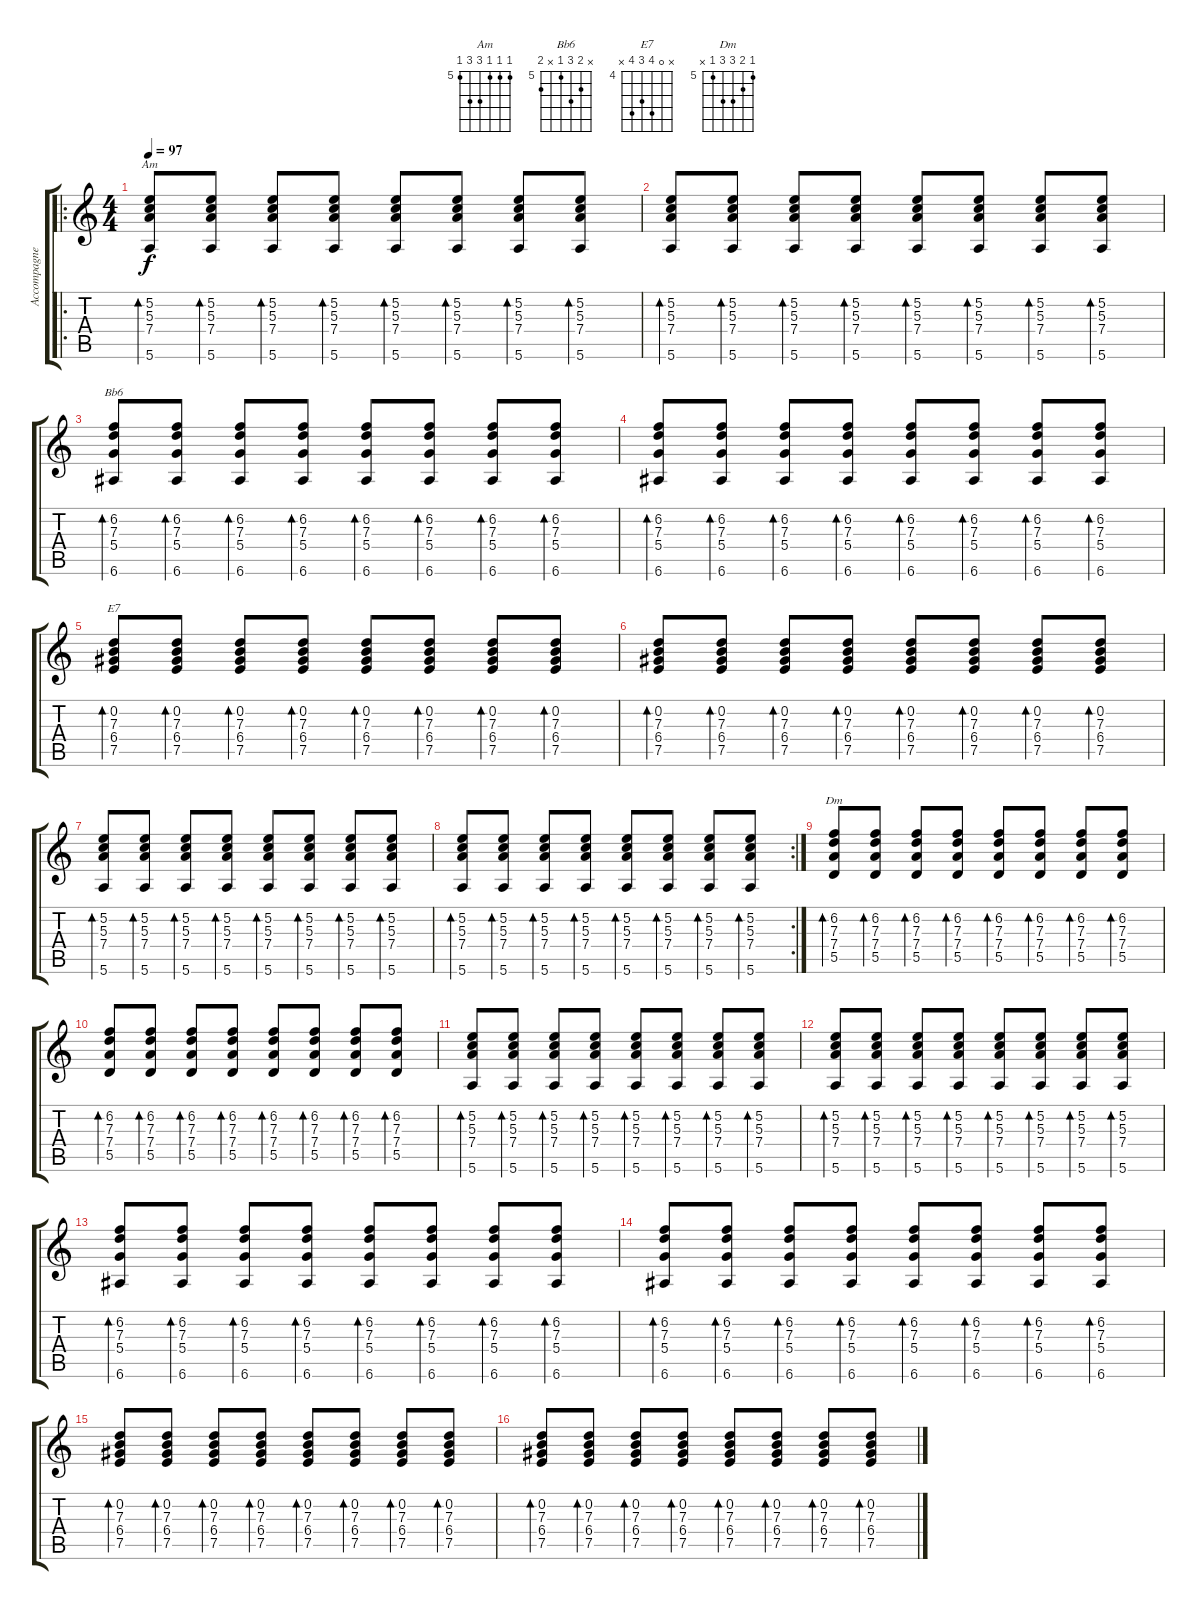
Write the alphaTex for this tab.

\track ("Accompagnement" "Accompagne") {instrument acousticguitarnylon}
\staff {score tabs}
\tuning (E4 B3 G3 D3 A2 E2) {hide}
\chord ("Am" 5 5 5 7 7 5) {firstfret 5}
\chord ("Bb6" x 6 7 5 x 6) {firstfret 5}
\chord ("E7" x 0 7 6 7 x) {firstfret 4}
\chord ("Dm" 5 6 7 7 5 x) {firstfret 5}
\ro
\ts (4 4)
\tempo 97
\clef g2
\ks c
(5.2 5.3 7.4 5.6).8{bd 120 ch "Am" dy f instrument acousticguitarnylon} (5.2 5.3 7.4 5.6).8{bd 120} (5.2 5.3 7.4 5.6).8{bd 120} (5.2 5.3 7.4 5.6).8{bd 120} (5.2 5.3 7.4 5.6).8{bd 120} (5.2 5.3 7.4 5.6).8{bd 120} (5.2 5.3 7.4 5.6).8{bd 120} (5.2 5.3 7.4 5.6).8{bd 120} |
(5.2 5.3 7.4 5.6).8{bd 120} (5.2 5.3 7.4 5.6).8{bd 120} (5.2 5.3 7.4 5.6).8{bd 120} (5.2 5.3 7.4 5.6).8{bd 120} (5.2 5.3 7.4 5.6).8{bd 120} (5.2 5.3 7.4 5.6).8{bd 120} (5.2 5.3 7.4 5.6).8{bd 120} (5.2 5.3 7.4 5.6).8{bd 120} |
(6.2 7.3 5.4 6.6).8{bd 120 ch "Bb6"} (6.2 7.3 5.4 6.6).8{bd 120} (6.2 7.3 5.4 6.6).8{bd 120} (6.2 7.3 5.4 6.6).8{bd 120} (6.2 7.3 5.4 6.6).8{bd 120} (6.2 7.3 5.4 6.6).8{bd 120} (6.2 7.3 5.4 6.6).8{bd 120} (6.2 7.3 5.4 6.6).8{bd 120} |
(6.2 7.3 5.4 6.6).8{bd 120} (6.2 7.3 5.4 6.6).8{bd 120} (6.2 7.3 5.4 6.6).8{bd 120} (6.2 7.3 5.4 6.6).8{bd 120} (6.2 7.3 5.4 6.6).8{bd 120} (6.2 7.3 5.4 6.6).8{bd 120} (6.2 7.3 5.4 6.6).8{bd 120} (6.2 7.3 5.4 6.6).8{bd 120} |
(0.2 7.3 6.4 7.5).8{bd 120 ch "E7"} (0.2 7.3 6.4 7.5).8{bd 120} (0.2 7.3 6.4 7.5).8{bd 120} (0.2 7.3 6.4 7.5).8{bd 120} (0.2 7.3 6.4 7.5).8{bd 120} (0.2 7.3 6.4 7.5).8{bd 120} (0.2 7.3 6.4 7.5).8{bd 120} (0.2 7.3 6.4 7.5).8{bd 120} |
(0.2 7.3 6.4 7.5).8{bd 120} (0.2 7.3 6.4 7.5).8{bd 120} (0.2 7.3 6.4 7.5).8{bd 120} (0.2 7.3 6.4 7.5).8{bd 120} (0.2 7.3 6.4 7.5).8{bd 120} (0.2 7.3 6.4 7.5).8{bd 120} (0.2 7.3 6.4 7.5).8{bd 120} (0.2 7.3 6.4 7.5).8{bd 120} |
(5.2 5.3 7.4 5.6).8{bd 120} (5.2 5.3 7.4 5.6).8{bd 120} (5.2 5.3 7.4 5.6).8{bd 120} (5.2 5.3 7.4 5.6).8{bd 120} (5.2 5.3 7.4 5.6).8{bd 120} (5.2 5.3 7.4 5.6).8{bd 120} (5.2 5.3 7.4 5.6).8{bd 120} (5.2 5.3 7.4 5.6).8{bd 120} |
\rc 2
(5.2 5.3 7.4 5.6).8{bd 120} (5.2 5.3 7.4 5.6).8{bd 120} (5.2 5.3 7.4 5.6).8{bd 120} (5.2 5.3 7.4 5.6).8{bd 120} (5.2 5.3 7.4 5.6).8{bd 120} (5.2 5.3 7.4 5.6).8{bd 120} (5.2 5.3 7.4 5.6).8{bd 120} (5.2 5.3 7.4 5.6).8{bd 120} |
(6.2 7.3 7.4 5.5).8{bd 120 ch "Dm"} (6.2 7.3 7.4 5.5).8{bd 120} (6.2 7.3 7.4 5.5).8{bd 120} (6.2 7.3 7.4 5.5).8{bd 120} (6.2 7.3 7.4 5.5).8{bd 120} (6.2 7.3 7.4 5.5).8{bd 120} (6.2 7.3 7.4 5.5).8{bd 120} (6.2 7.3 7.4 5.5).8{bd 120} |
(6.2 7.3 7.4 5.5).8{bd 120} (6.2 7.3 7.4 5.5).8{bd 120} (6.2 7.3 7.4 5.5).8{bd 120} (6.2 7.3 7.4 5.5).8{bd 120} (6.2 7.3 7.4 5.5).8{bd 120} (6.2 7.3 7.4 5.5).8{bd 120} (6.2 7.3 7.4 5.5).8{bd 120} (6.2 7.3 7.4 5.5).8{bd 120} |
(5.2 5.3 7.4 5.6).8{bd 120} (5.2 5.3 7.4 5.6).8{bd 120} (5.2 5.3 7.4 5.6).8{bd 120} (5.2 5.3 7.4 5.6).8{bd 120} (5.2 5.3 7.4 5.6).8{bd 120} (5.2 5.3 7.4 5.6).8{bd 120} (5.2 5.3 7.4 5.6).8{bd 120} (5.2 5.3 7.4 5.6).8{bd 120} |
(5.2 5.3 7.4 5.6).8{bd 120} (5.2 5.3 7.4 5.6).8{bd 120} (5.2 5.3 7.4 5.6).8{bd 120} (5.2 5.3 7.4 5.6).8{bd 120} (5.2 5.3 7.4 5.6).8{bd 120} (5.2 5.3 7.4 5.6).8{bd 120} (5.2 5.3 7.4 5.6).8{bd 120} (5.2 5.3 7.4 5.6).8{bd 120} |
(6.2 7.3 5.4 6.6).8{bd 120} (6.2 7.3 5.4 6.6).8{bd 120} (6.2 7.3 5.4 6.6).8{bd 120} (6.2 7.3 5.4 6.6).8{bd 120} (6.2 7.3 5.4 6.6).8{bd 120} (6.2 7.3 5.4 6.6).8{bd 120} (6.2 7.3 5.4 6.6).8{bd 120} (6.2 7.3 5.4 6.6).8{bd 120} |
(6.2 7.3 5.4 6.6).8{bd 120} (6.2 7.3 5.4 6.6).8{bd 120} (6.2 7.3 5.4 6.6).8{bd 120} (6.2 7.3 5.4 6.6).8{bd 120} (6.2 7.3 5.4 6.6).8{bd 120} (6.2 7.3 5.4 6.6).8{bd 120} (6.2 7.3 5.4 6.6).8{bd 120} (6.2 7.3 5.4 6.6).8{bd 120} |
(0.2 7.3 6.4 7.5).8{bd 120} (0.2 7.3 6.4 7.5).8{bd 120} (0.2 7.3 6.4 7.5).8{bd 120} (0.2 7.3 6.4 7.5).8{bd 120} (0.2 7.3 6.4 7.5).8{bd 120} (0.2 7.3 6.4 7.5).8{bd 120} (0.2 7.3 6.4 7.5).8{bd 120} (0.2 7.3 6.4 7.5).8{bd 120} |
(0.2 7.3 6.4 7.5).8{bd 120} (0.2 7.3 6.4 7.5).8{bd 120} (0.2 7.3 6.4 7.5).8{bd 120} (0.2 7.3 6.4 7.5).8{bd 120} (0.2 7.3 6.4 7.5).8{bd 120} (0.2 7.3 6.4 7.5).8{bd 120} (0.2 7.3 6.4 7.5).8{bd 120} (0.2 7.3 6.4 7.5).8{bd 120}
